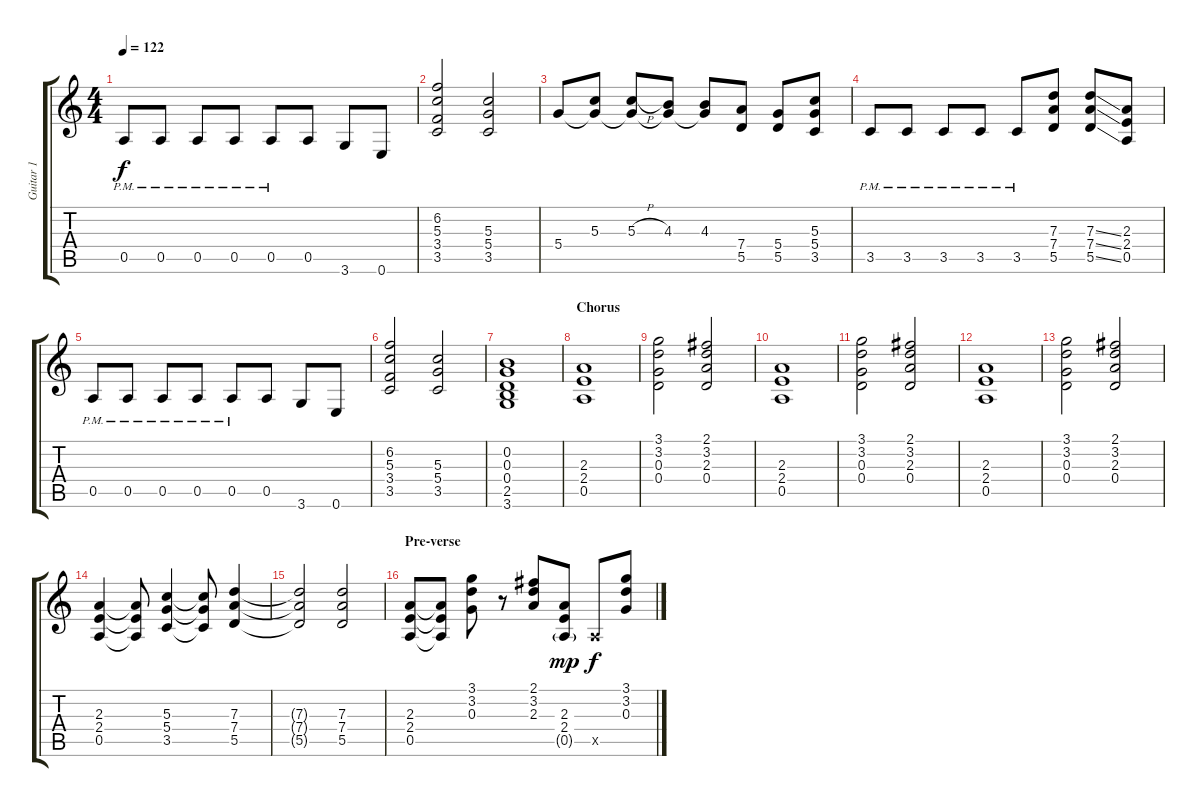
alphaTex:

\track ("Guitar 1" "Guitar 1") {instrument overdrivenguitar}
\staff {score tabs}
\tuning (E4 B3 G3 D3 A2 E2) {hide}
\ts (4 4)
\tempo 122
\clef g2
\ks aminor
0.5{pm}.8{dy f} 0.5{pm}.8 0.5{pm}.8 0.5{pm}.8 0.5{pm}.8 0.5.8 3.6.8 0.6.8 |
(6.2 5.3 3.4 3.5).2 (5.3 5.4 3.5).2 |
5.4.8 (5.3 5.4{t}).8 (5.3{h} 5.4{t}).8 (4.3 5.4{t}).8 (4.3 5.4{t}).8 (7.4 5.5).8 (5.4 5.5).8 (5.3 5.4 3.5).8 |
3.5{pm}.8 3.5{pm}.8 3.5{pm}.8 3.5{pm}.8 3.5{pm}.8 (7.3 7.4 5.5).8 (7.3{ss} 7.4{ss} 5.5{ss}).8 (2.3 2.4 0.5).8 |
0.5{pm}.8 0.5{pm}.8 0.5{pm}.8 0.5{pm}.8 0.5{pm}.8 0.5.8 3.6.8 0.6.8 |
(6.2 5.3 3.4 3.5).2 (5.3 5.4 3.5).2 |
(0.2 0.3 0.4 2.5 3.6).1 |
\section ("" "Chorus")
(2.3 2.4 0.5).1 |
(3.1 3.2 0.3 0.4).2 (2.1 3.2 2.3 0.4).2 |
(2.3 2.4 0.5).1 |
(3.1 3.2 0.3 0.4).2 (2.1 3.2 2.3 0.4).2 |
(2.3 2.4 0.5).1 |
(3.1 3.2 0.3 0.4).2 (2.1 3.2 2.3 0.4).2 |
(2.3 2.4 0.5).4 (2.3{t} 2.4{t} 0.5{t}).8 (5.3 5.4 3.5).4 (5.3{t} 5.4{t} 3.5{t}).8 (7.3 7.4 5.5).4 |
(7.3{t} 7.4{t} 5.5{t}).2 (7.3 7.4 5.5).2 |
\section ("" "Pre-verse")
(2.3 2.4 0.5).8 (2.3{t} 2.4{t} 0.5{t}).8 (3.1 3.2 0.3).8 r.8 (2.1 3.2 2.3).8 (2.3 2.4 0.5{g}).8{dy mp} 0.5{x}.8{dy f} (3.1 3.2 0.3).8
